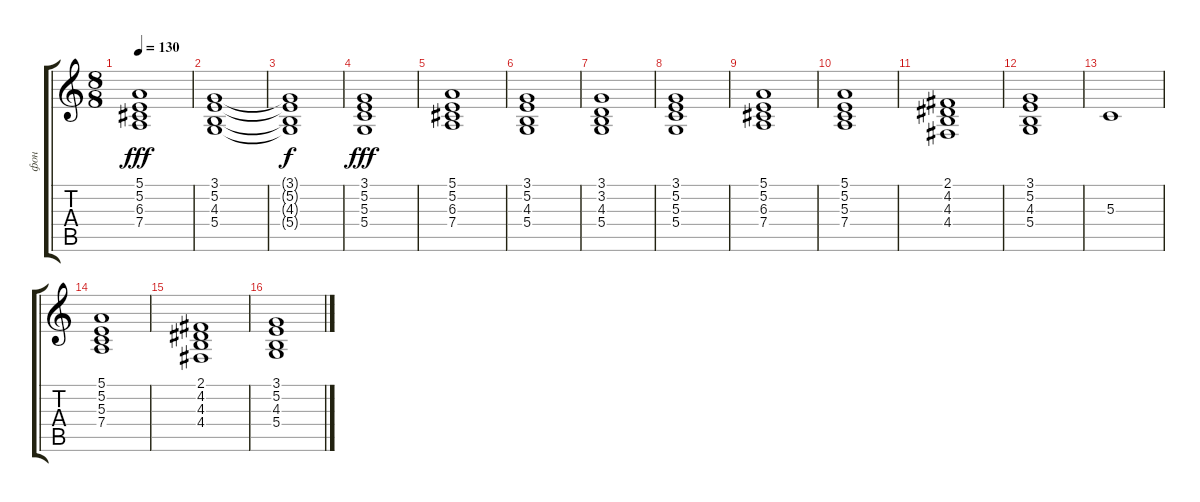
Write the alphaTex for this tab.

\track ("фон" "фон") {instrument pad2warm}
\staff {score tabs}
\tuning (E4 B3 G3 D3 A2 E2) {hide}
\ts (8 8)
\tempo 130
\clef g2
\ks c
(5.1 5.2 6.3 7.4).1{dy fff} |
(3.1 5.2 4.3 5.4).1 |
(3.1{t} 5.2{t} 4.3{t} 5.4{t}).1{dy f} |
(3.1 5.2 5.3 5.4).1{dy fff} |
(5.1 5.2 6.3 7.4).1 |
(3.1 5.2 4.3 5.4).1 |
(3.1 3.2 4.3 5.4).1 |
(3.1 5.2 5.3 5.4).1 |
(5.1 5.2 6.3 7.4).1 |
(5.1 5.2 5.3 7.4).1 |
(2.1 4.2 4.3 4.4).1 |
(3.1 5.2 4.3 5.4).1 |
5.3.1 |
(5.1 5.2 5.3 7.4).1 |
(2.1 4.2 4.3 4.4).1 |
(3.1 5.2 4.3 5.4).1
